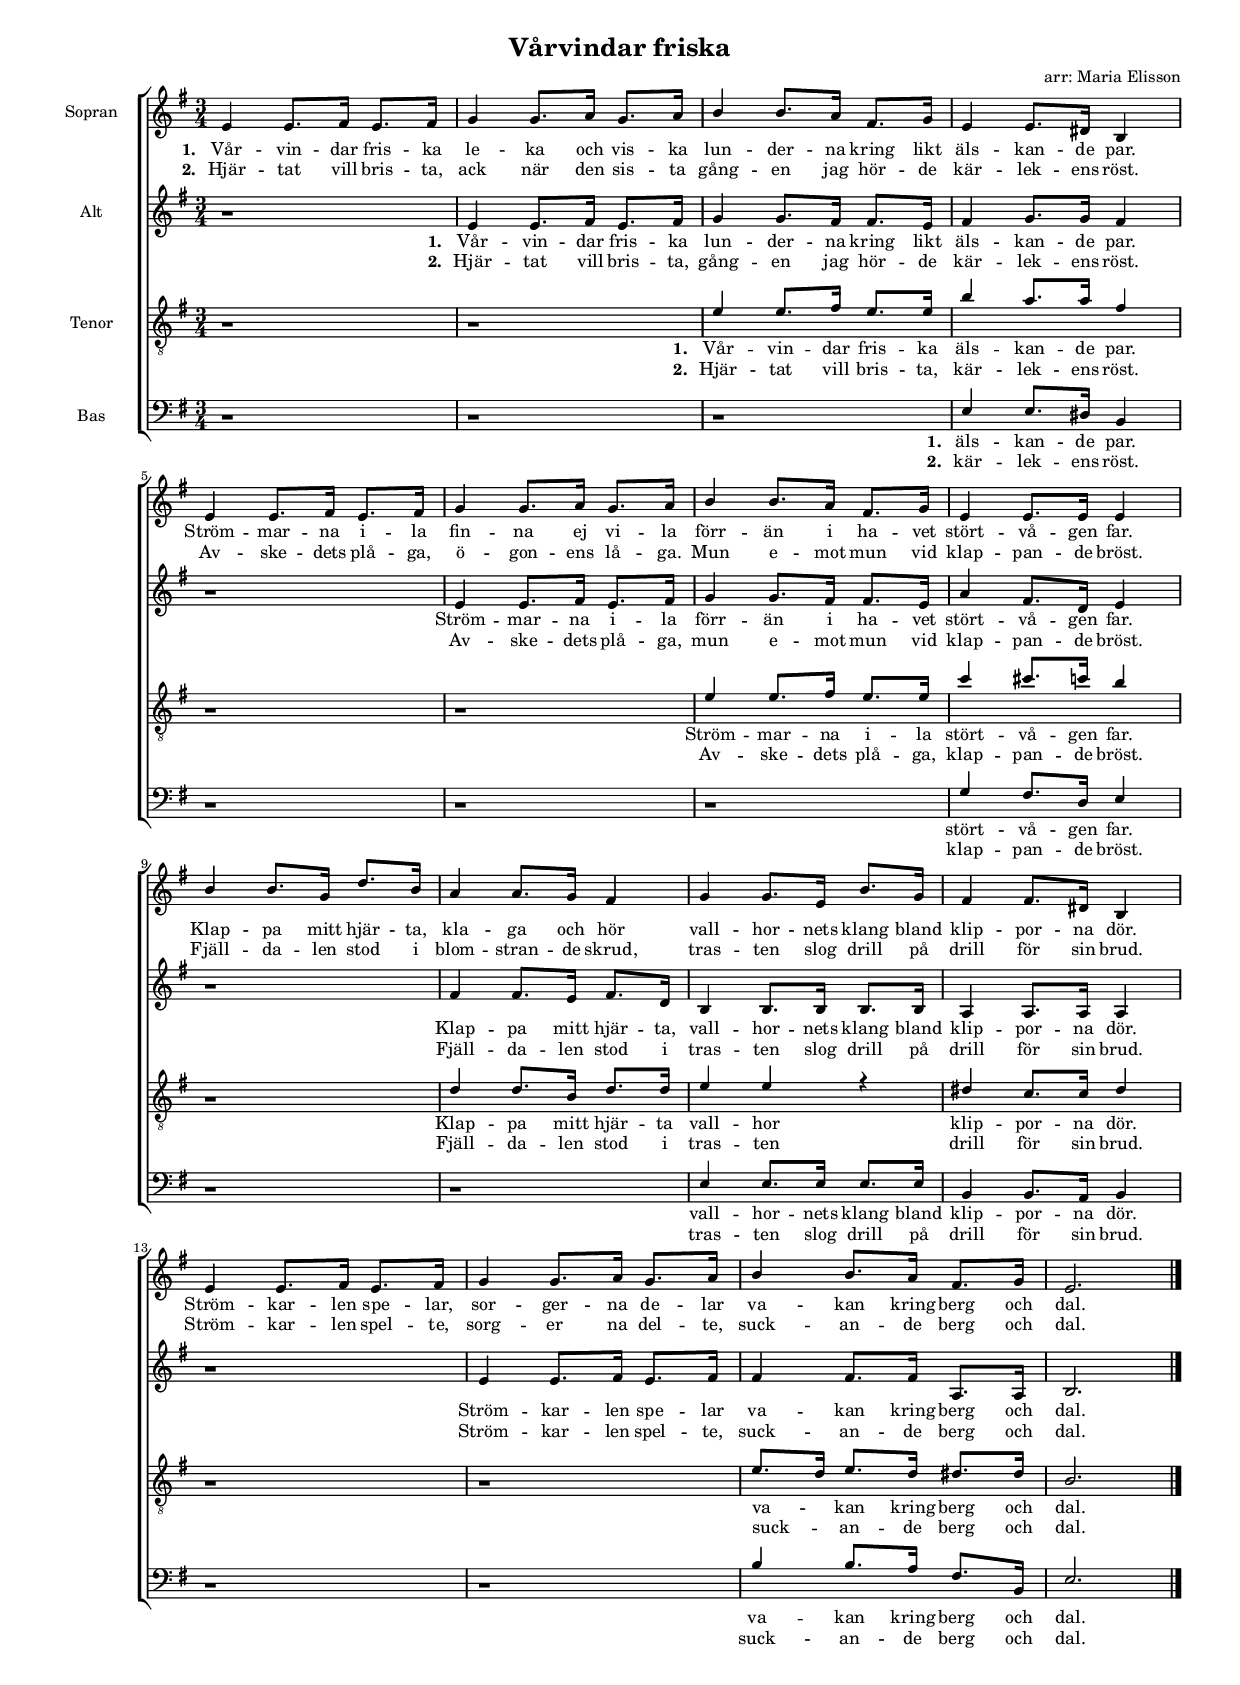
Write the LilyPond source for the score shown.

\version "2.18.0"

#(set-global-staff-size 14)

\paper {
	short-indent = \indent
}

\header {
	title    = "Vårvindar friska"
	composer = ""
	arranger = "arr: Maria Elisson"
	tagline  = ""
}

LyricsSoprano = \lyricmode {
	Vår -- vin -- dar fris -- ka le -- ka och vis -- ka
	lun -- der -- na kring likt äls -- kan -- de par.
	Ström -- mar -- na i -- la fin -- na ej vi -- la
	förr -- än i ha -- vet stört -- vå -- gen far.
	Klap -- pa mitt hjär -- ta, kla -- ga och hör
	vall -- hor -- nets klang bland klip -- por -- na dör.
	Ström -- kar -- len spe -- lar, sor -- ger -- na de -- lar
	va -- kan kring berg och dal.
}
LyricsSopranoTwo = \lyricmode {
	Hjär -- tat vill bris -- ta, ack när den sis -- ta
	gång -- en jag hör -- de kär -- lek -- ens röst.
	Av -- ske -- dets plå -- ga, ö -- gon -- ens lå -- ga.
	Mun e -- mot mun vid klap -- pan -- de bröst.
	Fjäll -- da -- len stod i blom -- stran -- de skrud,
	tras -- ten slog drill på drill för sin brud.
	Ström -- kar -- len spel -- te, sorg -- er na del -- te,
	suck -- an -- de berg och dal.
}

LyricsAlto = \lyricmode {
	Vår -- vin -- dar fris -- ka
	lun -- der -- na kring likt äls -- kan -- de par.
	Ström -- mar -- na i -- la
	förr -- än i ha -- vet stört -- vå -- gen far.
	Klap -- pa mitt hjär -- ta,
	vall -- hor -- nets klang bland klip -- por -- na dör.
	Ström -- kar -- len spe -- lar va -- kan kring berg och dal.
}
LyricsAltoTwo = \lyricmode {
	Hjär -- tat vill bris -- ta,
	gång -- en jag hör -- de kär -- lek -- ens röst.
	Av -- ske -- dets plå -- ga,
	mun e -- mot mun vid klap -- pan -- de bröst.
	Fjäll -- da -- len stod i
	tras -- ten slog drill på drill för sin brud.
	Ström -- kar -- len spel -- te,
	suck -- an -- de berg och dal.
}

LyricsTenor = \lyricmode {
	Vår -- vin -- dar fris -- ka äls -- kan -- de par.
	Ström -- mar -- na i -- la stört -- vå -- gen far.
	Klap4 -- pa8. mitt16 hjär8. -- ta16
	vall4 -- hor8. klip4 -- por8. -- na16 dör.4
	va -- _ kan kring berg och dal.
}
LyricsTenorTwo = \lyricmode {
	Hjär -- tat vill bris -- ta, kär -- lek -- ens röst.
	Av -- ske -- dets plå -- ga, klap -- pan -- de bröst.
	Fjäll -- da -- len stod i
	tras -- ten drill för sin brud.
	suck -- _ an -- de berg och dal.
}

LyricsBass = \lyricmode {
	äls -- kan -- de par.
	stört -- vå -- gen far.
	vall4 -- hor8. -- nets16 klang8. bland16 klip4 -- por8. -- na16 dör.4
	va -- kan kring berg och dal.
}
LyricsBassTwo = \lyricmode {
	kär -- lek -- ens röst.
	klap -- pan -- de bröst.
	tras -- ten slog drill på drill för sin brud.
	suck -- an -- de berg och dal.
}

NotesSoprano = {
	\time 3/4
	\repeat unfold 2 {
		e4 e8. fis16 e8. fis16 | g4 g8. a16 g8. a16 |
		b4 b8. a16 fis8. g16 |
	} \alternative {
		{ e4 e8. dis16 b4 | \break }
		{ e4 e8. e16 e4 | \break }
	}
	b'4 b8. g16 d'8. b16 | a4 a8. g16 fis4 |
	g4 g8. e16 b'8. g16 | fis4 fis8. dis16 b4 | \break
	e4 e8. fis16 e8. fis16 | g4 g8. a16 g8. a16 |
	b4 b8. a16 fis8. g16 | e2. \bar "|."
}

NotesAlto = {
	\time 3/4
	\repeat unfold 2 {
		g'1*3/4\rest | e4 e8. fis16 e8. fis16 |
		g4 g8. fis16 fis8. e16 |
	} \alternative {
		{ fis4 g8. g16 fis4 }
		{ a4 fis8. d16 e4 }
	}
	g1*3/4\rest | fis4 fis8. e16 fis8. d16 |
	b4 b8. b16 b8. b16 | a4 a8. a16 a4 |
	g'1*3/4\rest | e4 e8. fis16 e8. fis16 |
	fis4 fis8. fis16 a,8. a16 | b2. \bar "|."
}

NotesTenor = {
	\time 3/4
	\repeat unfold 2 {
		g1*3/4\rest | g1*3/4\rest |
		e'4 e8. fis16 e8. e16 |
	} \alternative {
		{ b'4 a8. a16 fis4 }
		{ c'4 cis8. c16 b4 }
	}
	g,1*3/4\rest | d'4 d8. b16 d8. d16 |
	e4 e4 r4 | dis4 c8. c16 dis4 |
	g,1*3/4\rest | g1*3/4\rest |
	e'8. d16 e8. d16 dis8. dis16 | b2. \bar "|."
}

NotesBass = {
	\time 3/4
	\repeat unfold 2 {
	b,1*3/4\rest | b,1*3/4\rest | b,1*3/4\rest |
	} \alternative {
		{ e4 e8. dis16 b,4 | }
		{ g4 fis8. d16 e4 | }
	}
	b,1*3/4\rest | b,1*3/4\rest |
	e4 e8. e16 e8. e16 | b,4 b,8. a,16 b,4 |
	b,1*3/4\rest | b,1*3/4\rest |
	b4 b8. a16 fis8. b,16 | e2. \bar "|."
}

\score {
	\new ChoirStaff <<
		\new Staff <<
			\key g \major
			\set Staff.instrumentName = \markup \center-column { "Sopran" }
			\set Staff.beamExceptions = #'( (end . ( ( ( 1 . 8 ) . ( 2 2 2 2 ) ) ) ) )
			%\set Staff.midiInstrument = #"violin"
			\new Voice = "Soprano" { \voiceOne \relative c' \NotesSoprano }
			\addlyrics { \set stanza = #"1. " \LyricsSoprano }
			\addlyrics { \set stanza = #"2. " \LyricsSopranoTwo }
		>>
		\new Staff <<
			\key g \major
			\set Staff.instrumentName = \markup \center-column { "Alt" }
			\set Staff.beamExceptions = #'( (end . ( ( ( 1 . 8 ) . ( 2 2 2 2 ) ) ) ) )
			%\set Staff.midiInstrument = #"cello"
			\new Voice = "Alto" { \voiceOne \relative c' \NotesAlto }
			\addlyrics { \set stanza = #"1. " \LyricsAlto }
			\addlyrics { \set stanza = #"2. " \LyricsAltoTwo }
		>>
		\new Staff <<
			\key g \major
			\clef "G_8"
			\set Staff.instrumentName = \markup \center-column { "Tenor" }
			\set Staff.beamExceptions = #'( (end . ( ( ( 1 . 8 ) . ( 2 2 2 2 ) ) ) ) )
			%\set Staff.midiInstrument = #"violin"
			\new Voice = "Tenor" { \voiceOne \relative c' \NotesTenor }
			\addlyrics { \set stanza = #"1. " \LyricsTenor }
			\addlyrics { \set stanza = #"2. " \LyricsTenorTwo }
		>>
		\new Staff <<
			\key g \major
			\clef "bass"
			\set Staff.instrumentName = \markup \center-column { "Bas" }
			\set Staff.beamExceptions = #'( (end . ( ( ( 1 . 8 ) . ( 2 2 2 2 ) ) ) ) )
			%\set Staff.midiInstrument = #"cello"
			\new Voice = "Bass" { \voiceOne \NotesBass }
			\addlyrics { \set stanza = #"1. " \LyricsBass }
			\addlyrics { \set stanza = #"2. " \LyricsBassTwo }
		>>
	>>

	\layout { }

	\midi {
		\tempo 4 = 72
		\context { \Staff }
	}
}
